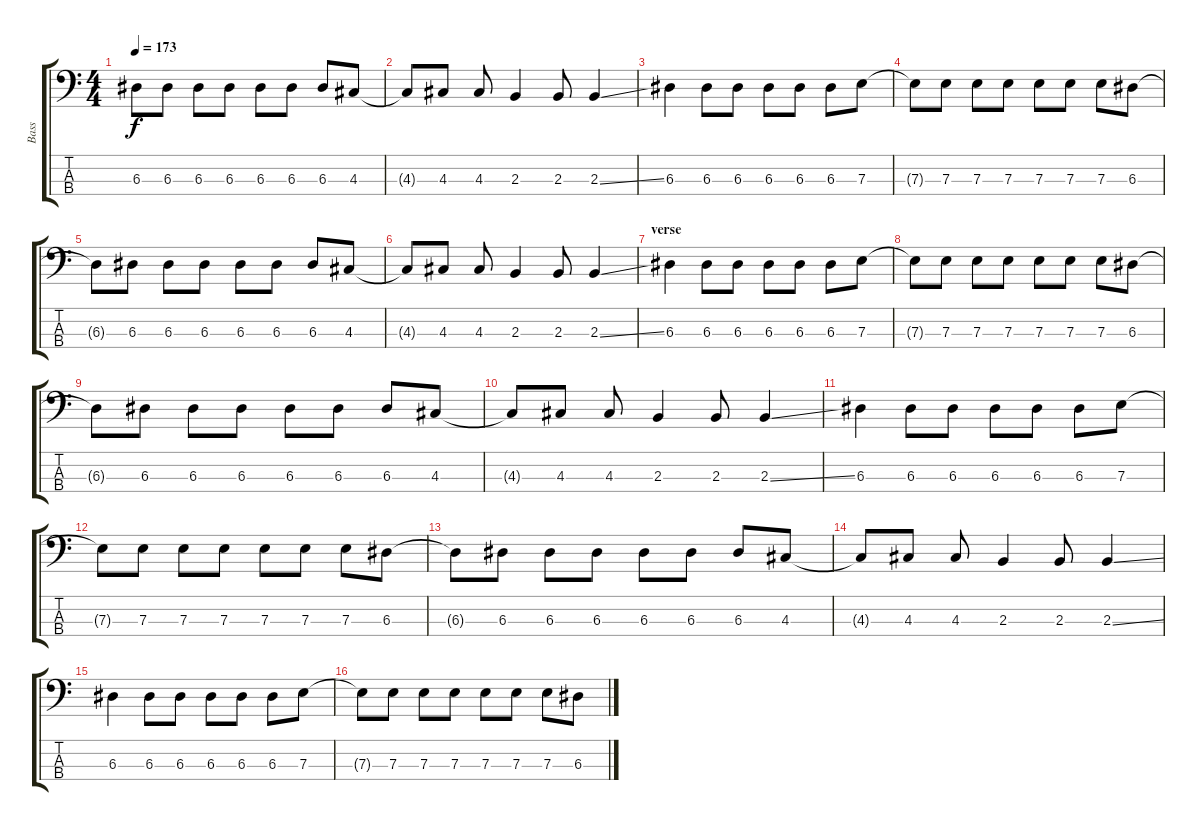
\track ("Bass" "Bass") {instrument electricbasspick}
\staff {score tabs}
\tuning (G2 D2 A1 E1) {hide}
\ts (4 4)
\tempo 173
\clef f4
\ks c
6.3{t}.8{dy f} 6.3.8 6.3.8 6.3.8 6.3.8 6.3.8 6.3.8 4.3.8 |
4.3{t}.8 4.3.8 4.3.8 2.3.4 2.3.8 2.3{ss}.4 |
6.3.4 6.3.8 6.3.8 6.3.8 6.3.8 6.3.8 7.3.8 |
7.3{t}.8 7.3.8 7.3.8 7.3.8 7.3.8 7.3.8 7.3.8 6.3.8 |
6.3{t}.8 6.3.8 6.3.8 6.3.8 6.3.8 6.3.8 6.3.8 4.3.8 |
4.3{t}.8 4.3.8 4.3.8 2.3.4 2.3.8 2.3{ss}.4 |
\section ("" "verse")
6.3.4 6.3.8 6.3.8 6.3.8 6.3.8 6.3.8 7.3.8 |
7.3{t}.8 7.3.8 7.3.8 7.3.8 7.3.8 7.3.8 7.3.8 6.3.8 |
6.3{t}.8 6.3.8 6.3.8 6.3.8 6.3.8 6.3.8 6.3.8 4.3.8 |
4.3{t}.8 4.3.8 4.3.8 2.3.4 2.3.8 2.3{ss}.4 |
6.3.4 6.3.8 6.3.8 6.3.8 6.3.8 6.3.8 7.3.8 |
7.3{t}.8 7.3.8 7.3.8 7.3.8 7.3.8 7.3.8 7.3.8 6.3.8 |
6.3{t}.8 6.3.8 6.3.8 6.3.8 6.3.8 6.3.8 6.3.8 4.3.8 |
4.3{t}.8 4.3.8 4.3.8 2.3.4 2.3.8 2.3{ss}.4 |
6.3.4 6.3.8 6.3.8 6.3.8 6.3.8 6.3.8 7.3.8 |
7.3{t}.8 7.3.8 7.3.8 7.3.8 7.3.8 7.3.8 7.3.8 6.3.8
